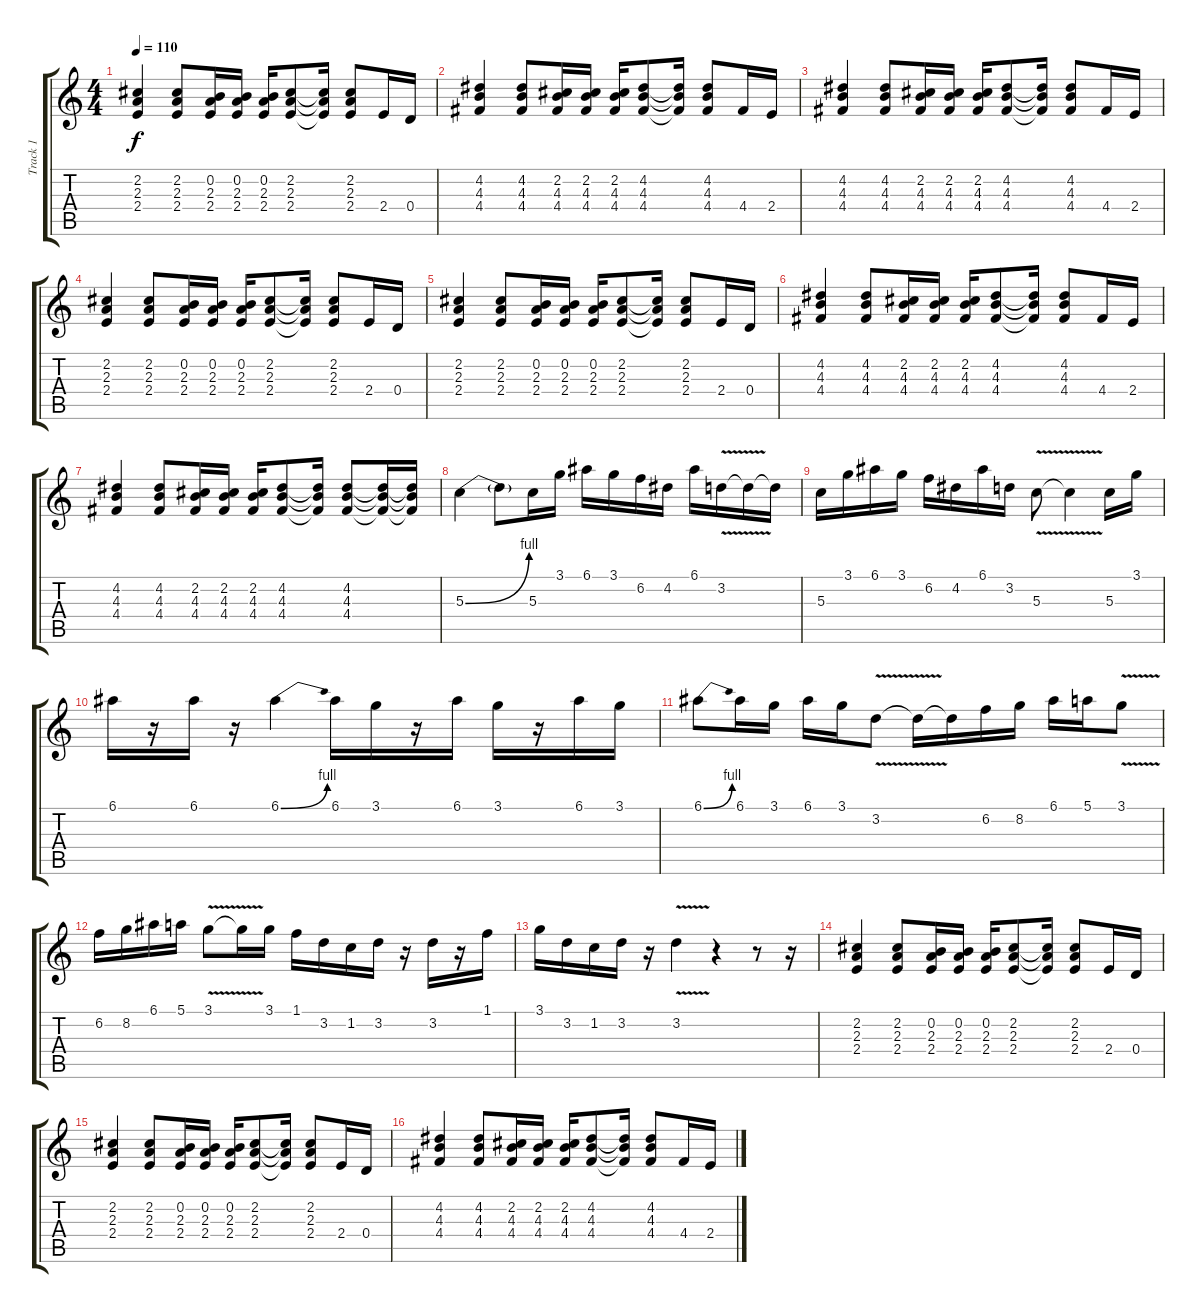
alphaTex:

\track ("Track 1" "Track 1") {instrument acousticguitarsteel}
\staff {score tabs}
\tuning (E4 B3 G3 D3 A2 E2) {hide}
\ts (4 4)
\tempo 110
\clef g2
\ks c
(2.2 2.3 2.4).4{dy f} (2.2 2.3 2.4).8 (0.2 2.3 2.4).16 (0.2 2.3 2.4).16 (0.2 2.3 2.4).16 (2.2 2.3 2.4).8 (2.2{t} 2.3{t} 2.4{t}).16 (2.2 2.3 2.4).8 2.4.16 0.4.16 |
(4.2 4.3 4.4).4 (4.2 4.3 4.4).8 (2.2 4.3 4.4).16 (2.2 4.3 4.4).16 (2.2 4.3 4.4).16 (4.2 4.3 4.4).8 (4.2{t} 4.3{t} 4.4{t}).16 (4.2 4.3 4.4).8 4.4.16 2.4.16 |
(4.2 4.3 4.4).4 (4.2 4.3 4.4).8 (2.2 4.3 4.4).16 (2.2 4.3 4.4).16 (2.2 4.3 4.4).16 (4.2 4.3 4.4).8 (4.2{t} 4.3{t} 4.4{t}).16 (4.2 4.3 4.4).8 4.4.16 2.4.16 |
(2.2 2.3 2.4).4 (2.2 2.3 2.4).8 (0.2 2.3 2.4).16 (0.2 2.3 2.4).16 (0.2 2.3 2.4).16 (2.2 2.3 2.4).8 (2.2{t} 2.3{t} 2.4{t}).16 (2.2 2.3 2.4).8 2.4.16 0.4.16 |
(2.2 2.3 2.4).4 (2.2 2.3 2.4).8 (0.2 2.3 2.4).16 (0.2 2.3 2.4).16 (0.2 2.3 2.4).16 (2.2 2.3 2.4).8 (2.2{t} 2.3{t} 2.4{t}).16 (2.2 2.3 2.4).8 2.4.16 0.4.16 |
(4.2 4.3 4.4).4 (4.2 4.3 4.4).8 (2.2 4.3 4.4).16 (2.2 4.3 4.4).16 (2.2 4.3 4.4).16 (4.2 4.3 4.4).8 (4.2{t} 4.3{t} 4.4{t}).16 (4.2 4.3 4.4).8 4.4.16 2.4.16 |
(4.2 4.3 4.4).4 (4.2 4.3 4.4).8 (2.2 4.3 4.4).16 (2.2 4.3 4.4).16 (2.2 4.3 4.4).16 (4.2 4.3 4.4).8 (4.2{t} 4.3{t} 4.4{t}).16 (4.2 4.3 4.4).8 (4.2{t} 4.3{t} 4.4{t}).16 (4.2{t} 4.3{t} 4.4{t}).16 |
5.3{be (bend 0 0 60 4)}.4 5.3{t}.8 5.3.16 3.1.16 6.1.16 3.1.16 6.2.16 4.2.16 6.1.16 3.2{v}.16 3.2{t}.16 3.2{t}.16 |
5.3.16 3.1.16 6.1.16 3.1.16 6.2.16 4.2.16 6.1.16 3.2.16 5.3{v}.8 5.3{t}.4 5.3.16 3.1.16 |
6.1.16 r.16 6.1.16 r.16 6.1{be (bend 0 0 60 4)}.4 6.1.16 3.1.16 r.16 6.1.16 3.1.16 r.16 6.1.16 3.1.16 |
6.1{be (bend 0 0 60 4)}.8 6.1.16 3.1.16 6.1.16 3.1.16 3.2{v}.8 3.2{t}.16 3.2{t}.16 6.2.16 8.2.16 6.1.16 5.1.16 3.1{v}.8 |
6.2.16 8.2.16 6.1.16 5.1.16 3.1{v}.8 3.1{t}.16 3.1.16 1.1.16 3.2.16 1.2.16 3.2.16 r.16 3.2.16 r.16 1.1.16 |
3.1.16 3.2.16 1.2.16 3.2.16 r.16 3.2{v}.4 r.4 r.8 r.16 |
(2.2 2.3 2.4).4 (2.2 2.3 2.4).8 (0.2 2.3 2.4).16 (0.2 2.3 2.4).16 (0.2 2.3 2.4).16 (2.2 2.3 2.4).8 (2.2{t} 2.3{t} 2.4{t}).16 (2.2 2.3 2.4).8 2.4.16 0.4.16 |
(2.2 2.3 2.4).4 (2.2 2.3 2.4).8 (0.2 2.3 2.4).16 (0.2 2.3 2.4).16 (0.2 2.3 2.4).16 (2.2 2.3 2.4).8 (2.2{t} 2.3{t} 2.4{t}).16 (2.2 2.3 2.4).8 2.4.16 0.4.16 |
(4.2 4.3 4.4).4 (4.2 4.3 4.4).8 (2.2 4.3 4.4).16 (2.2 4.3 4.4).16 (2.2 4.3 4.4).16 (4.2 4.3 4.4).8 (4.2{t} 4.3{t} 4.4{t}).16 (4.2 4.3 4.4).8 4.4.16 2.4.16
